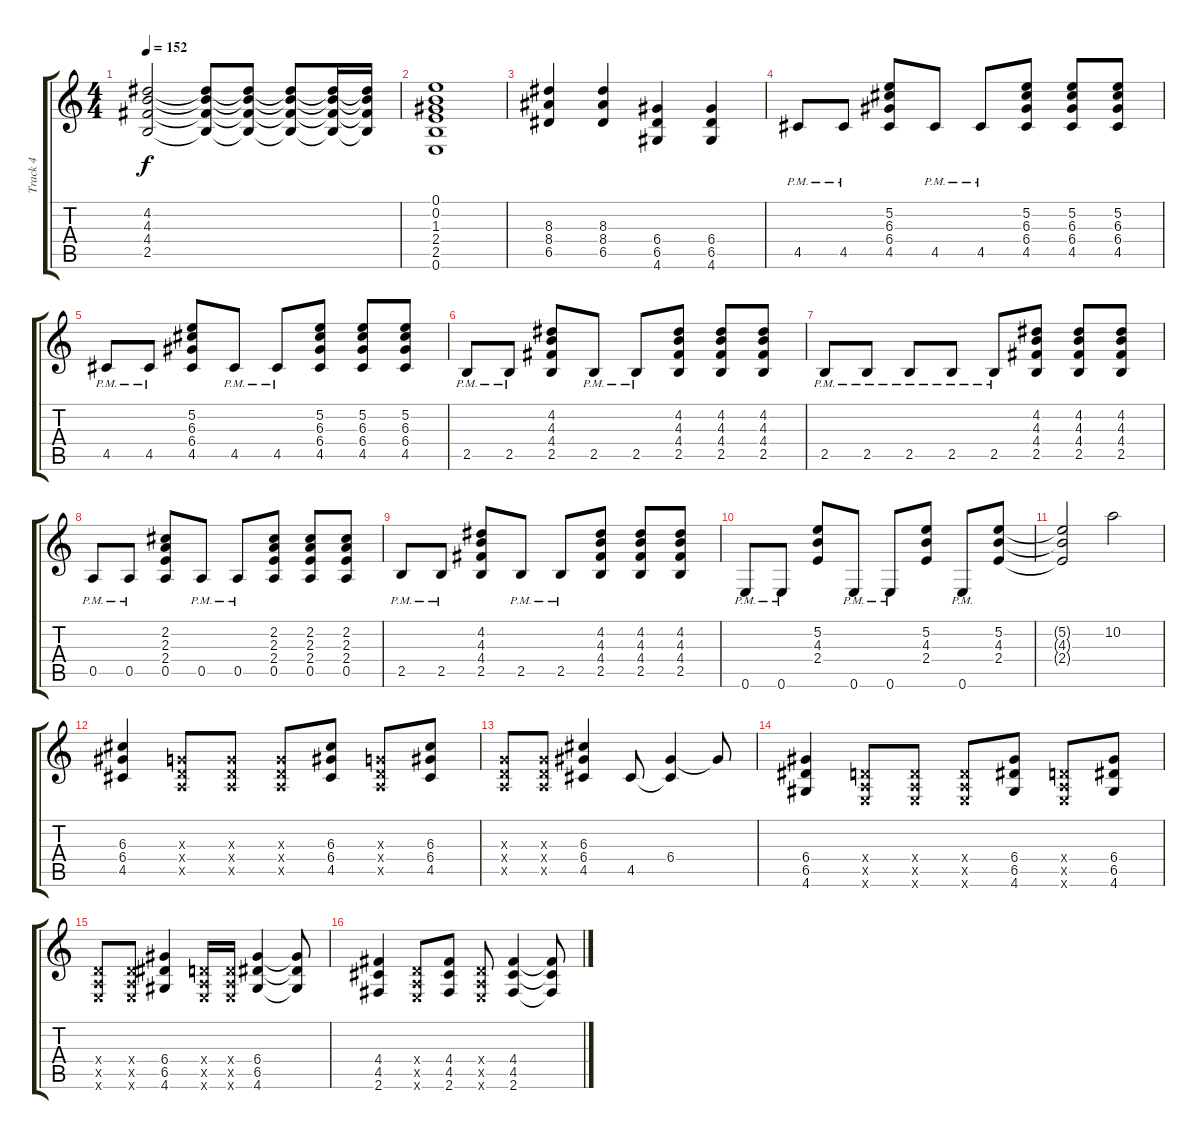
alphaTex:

\track ("Track 4" "Track 4") {instrument overdrivenguitar}
\staff {score tabs}
\tuning (E4 B3 G3 D3 A2 E2) {hide}
\ts (4 4)
\tempo 152
\clef g2
\ks c
(4.2 4.3 4.4 2.5).2{dy f} (4.2{t} 4.3{t} 4.4{t} 2.5{t}).8 (4.2{t} 4.3{t} 4.4{t} 2.5{t}).8 (4.2{t} 4.3{t} 4.4{t} 2.5{t}).8 (4.2{t} 4.3{t} 4.4{t} 2.5{t}).16 (4.2{t} 4.3{t} 4.4{t} 2.5{t}).16 |
(0.1 0.2 1.3 2.4 2.5 0.6).1 |
(8.3 8.4 6.5).4 (8.3 8.4 6.5).4 (6.4 6.5 4.6).4 (6.4 6.5 4.6).4 |
4.5{pm}.8 4.5{pm}.8 (5.2 6.3 6.4 4.5).8 4.5{pm}.8 4.5{pm}.8 (5.2 6.3 6.4 4.5).8 (5.2 6.3 6.4 4.5).8 (5.2 6.3 6.4 4.5).8 |
4.5{pm}.8 4.5{pm}.8 (5.2 6.3 6.4 4.5).8 4.5{pm}.8 4.5{pm}.8 (5.2 6.3 6.4 4.5).8 (5.2 6.3 6.4 4.5).8 (5.2 6.3 6.4 4.5).8 |
2.5{pm}.8 2.5{pm}.8 (4.2 4.3 4.4 2.5).8 2.5{pm}.8 2.5{pm}.8 (4.2 4.3 4.4 2.5).8 (4.2 4.3 4.4 2.5).8 (4.2 4.3 4.4 2.5).8 |
2.5{pm}.8 2.5{pm}.8 2.5{pm}.8 2.5{pm}.8 2.5{pm}.8 (4.2 4.3 4.4 2.5).8 (4.2 4.3 4.4 2.5).8 (4.2 4.3 4.4 2.5).8 |
0.5{pm}.8 0.5{pm}.8 (2.2 2.3 2.4 0.5).8 0.5{pm}.8 0.5{pm}.8 (2.2 2.3 2.4 0.5).8 (2.2 2.3 2.4 0.5).8 (2.2 2.3 2.4 0.5).8 |
2.5{pm}.8 2.5{pm}.8 (4.2 4.3 4.4 2.5).8 2.5{pm}.8 2.5{pm}.8 (4.2 4.3 4.4 2.5).8 (4.2 4.3 4.4 2.5).8 (4.2 4.3 4.4 2.5).8 |
0.6{pm}.8 0.6{pm}.8 (5.2 4.3 2.4).8 0.6{pm}.8 0.6{pm}.8 (5.2 4.3 2.4).8 0.6{pm}.8 (5.2 4.3 2.4).8 |
(5.2{t} 4.3{t} 2.4{t}).2 10.2.2 |
(6.3 6.4 4.5).4 (0.3{x} 0.4{x} 0.5{x}).8 (0.3{x} 0.4{x} 0.5{x}).8 (0.3{x} 0.4{x} 0.5{x}).8 (6.3 6.4 4.5).8 (0.3{x} 0.4{x} 0.5{x}).8 (6.3 6.4 4.5).8 |
(0.3{x} 0.4{x} 0.5{x}).8 (0.3{x} 0.4{x} 0.5{x}).8 (6.3 6.4 4.5).4 4.5.8 (6.4 4.5{t}).4 6.4{t}.8 |
(6.4 6.5 4.6).4 (0.4{x} 0.5{x} 0.6{x}).8 (0.4{x} 0.5{x} 0.6{x}).8 (0.4{x} 0.5{x} 0.6{x}).8 (6.4 6.5 4.6).8 (0.4{x} 0.5{x} 0.6{x}).8 (6.4 6.5 4.6).8 |
(0.4{x} 0.5{x} 0.6{x}).8 (0.4{x} 0.5{x} 0.6{x}).8 (6.4 6.5 4.6).4 (0.4{x} 0.5{x} 0.6{x}).16 (0.4{x} 0.5{x} 0.6{x}).16 (6.4 6.5 4.6).4 (6.4{t} 6.5{t} 4.6{t}).8 |
(4.4 4.5 2.6).4 (0.4{x} 0.5{x} 0.6{x}).8 (4.4 4.5 2.6).8 (0.4{x} 0.5{x} 0.6{x}).8 (4.4 4.5 2.6).4 (4.4{t} 4.5{t} 2.6{t}).8
